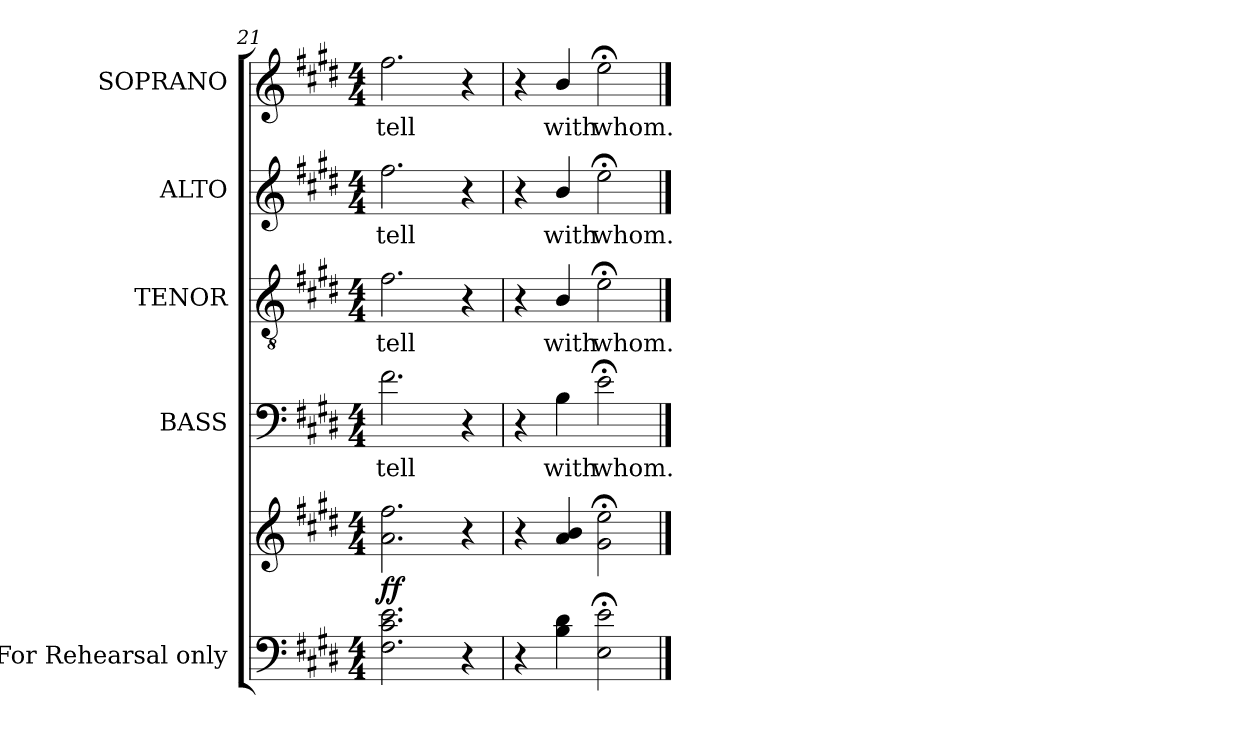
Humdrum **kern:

**kern	**kern	**dynam	**kern	**text	**kern	**text	**kern	**text	**kern	**text
*part5	*part5	*part5	*part4	*part4	*part3	*part3	*part2	*part2	*part1	*part1
*staff6	*staff5	*staff5/6	*staff4	*staff4	*staff3	*staff3	*staff2	*staff2	*staff1	*staff1
*I"For  Rehearsal  only	*	*	*I"BASS	*	*I"TENOR	*	*I"ALTO	*	*I"SOPRANO	*
*	*	*	*I'B.	*	*I'T.	*	*I'A.	*	*I'S.	*
*clefF4	*clefG2	*	*clefF4	*	*clefGv2	*	*clefG2	*	*clefG2	*
*	*	*	*	*	*ITrd7c12	*	*	*	*	*
*k[f#c#g#d#]	*k[f#c#g#d#]	*	*k[f#c#g#d#]	*	*k[f#c#g#d#]	*	*k[f#c#g#d#]	*	*k[f#c#g#d#]	*
*E:	*E:	*	*E:	*	*E:	*	*E:	*	*E:	*
*M4/4	*M4/4	*	*M4/4	*	*M4/4	*	*M4/4	*	*M4/4	*
=21	=21	=21	=21	=21	=21	=21	=21	=21	=21	=21
!	!	!	!	!LO:LY:b:color=#000000	!	!	!	!	!	!
!	!	!	!	!	!	!LO:LY:b:color=#000000	!	!	!	!
!	!	!	!	!	!	!	!	!LO:LY:b:color=#000000	!	!
!	!	!	!	!	!	!	!	!	!	!LO:LY:b:color=#000000
2.F#i\ 2.c#i 2.ei	2.ai\ 2.ff#i	ff	2.f#i\	tell	2.F#i\	tell	2.ff#i\	tell	2.ff#i\	tell
4r	4r	.	4r	.	4r	.	4r	.	4r	.
=22	=22	=22	=22	=22	=22	=22	=22	=22	=22	=22
4r	4r	.	4r	.	4r	.	4r	.	4r	.
!	!	!	!	!LO:LY:b:color=#000000	!	!	!	!	!	!
!	!	!	!	!	!	!LO:LY:b:color=#000000	!	!	!	!
!	!	!	!	!	!	!	!	!LO:LY:b:color=#000000	!	!
!	!	!	!	!	!	!	!	!	!	!LO:LY:b:color=#000000
4Bi\ 4d#i	4ai/ 4bi	.	4Bi\	with	4BBi/	with	4bi/	with	4bi/	with
!	!	!	!	!LO:LY:b:color=#000000	!	!	!	!	!	!
!	!	!	!	!	!	!LO:LY:b:color=#000000	!	!	!	!
!	!	!	!	!	!	!	!	!LO:LY:b:color=#000000	!	!
!	!	!	!	!	!	!	!	!	!	!LO:LY:b:color=#000000
2Ei\; 2ei;	2g#i\; 2eei;	.	2e;i\	whom.	2E;i\	whom.	2ee;i\	whom.	2ee;i\	whom.
==	==	==	==	==	==	==	==	==	==	==
*-	*-	*-	*-	*-	*-	*-	*-	*-	*-	*-
